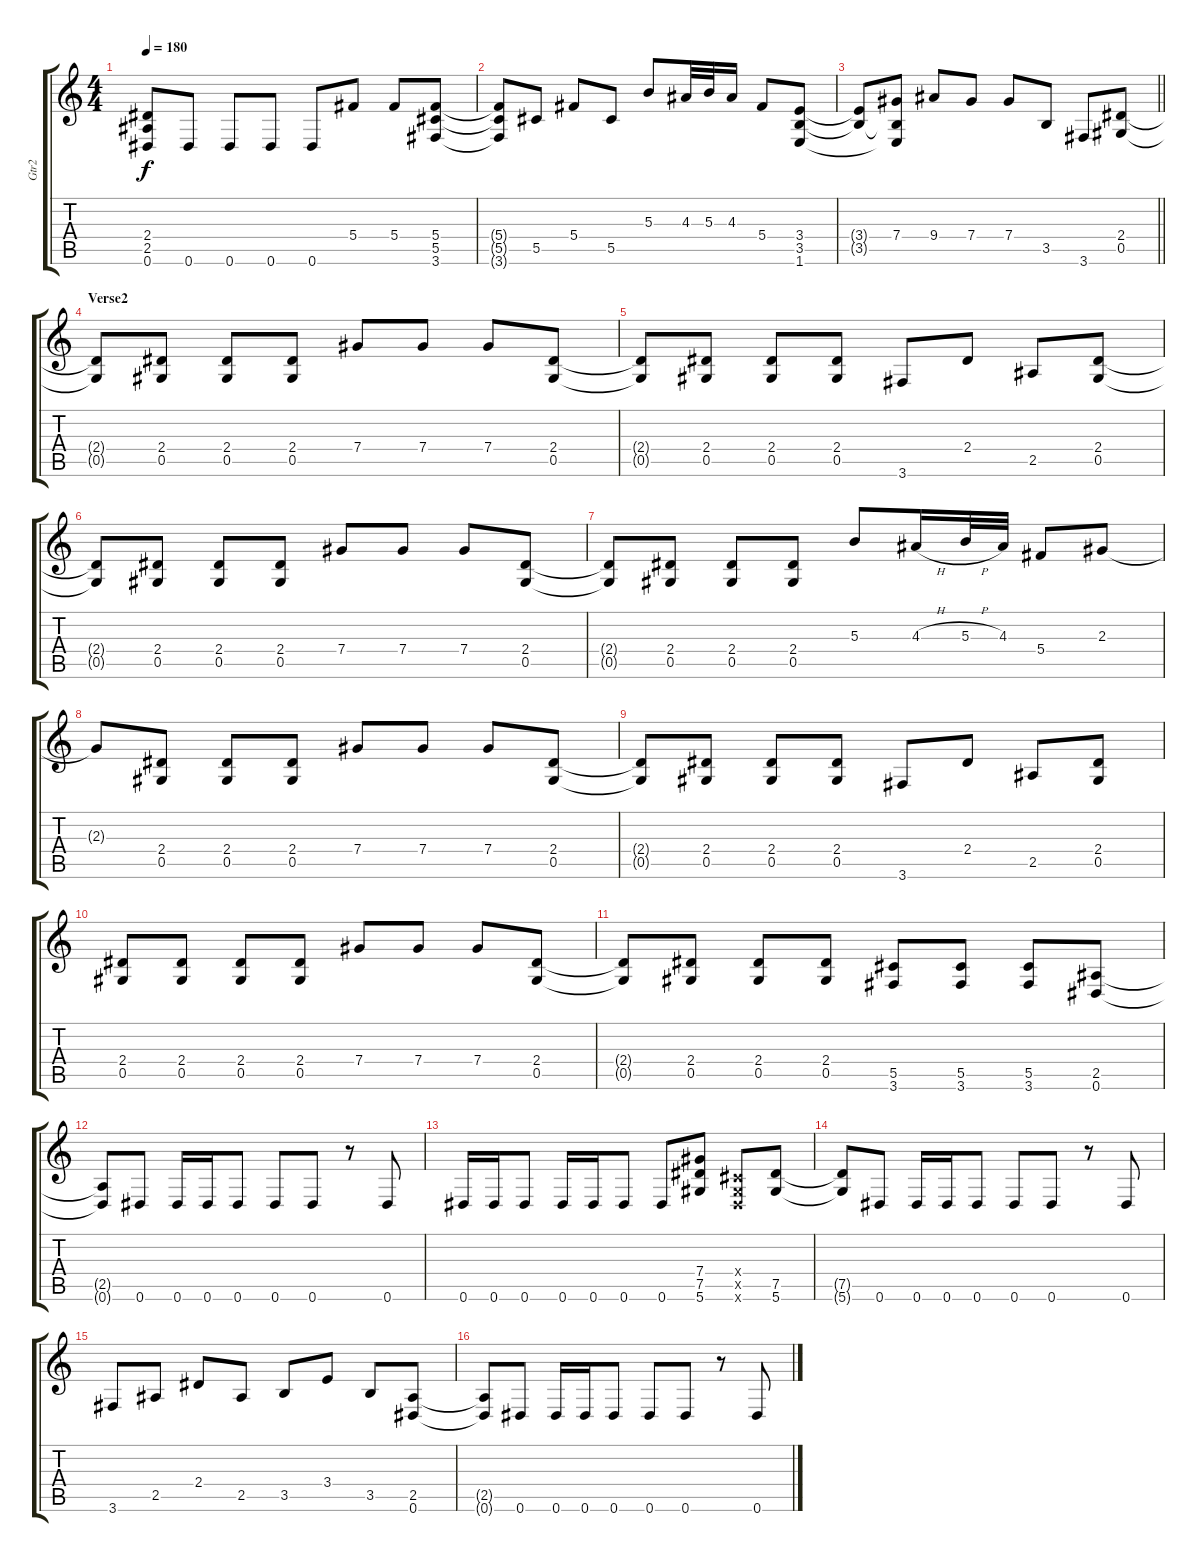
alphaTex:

\track ("Gtr2" "Gtr2") {instrument distortionguitar}
\staff {score tabs}
\tuning (Eb4 Bb3 Gb3 Db3 Ab2 Eb2) {hide}
\ts (4 4)
\tempo 180
\clef g2
\ks c
(2.4{t} 2.5{t} 0.6{t}).8{dy f} 0.6.8 0.6.8 0.6.8 0.6.8 5.4.8 5.4.8 (5.4 5.5 3.6).8 |
(5.4{t} 5.5{t} 3.6{t}).8 5.5.8 5.4.8 5.5.8 5.3.8 4.3.32 5.3.32 4.3.16 5.4.8 (3.4 3.5 1.6).8 |
\barLineRight lightlight
(3.4{t} 3.5{t}).8 (7.4 3.5{t} 1.6{t}).8 9.4.8 7.4.8 7.4.8 3.5.8 3.6.8 (2.4 0.5).8 |
\section ("" "Verse2")
(2.4{t} 0.5{t}).8 (2.4 0.5).8 (2.4 0.5).8 (2.4 0.5).8 7.4.8 7.4.8 7.4.8 (2.4 0.5).8 |
(2.4{t} 0.5{t}).8 (2.4 0.5).8 (2.4 0.5).8 (2.4 0.5).8 3.6.8 2.4.8 2.5.8 (2.4 0.5).8 |
(2.4{t} 0.5{t}).8 (2.4 0.5).8 (2.4 0.5).8 (2.4 0.5).8 7.4.8 7.4.8 7.4.8 (2.4 0.5).8 |
(2.4{t} 0.5{t}).8 (2.4 0.5).8 (2.4 0.5).8 (2.4 0.5).8 5.3.8 4.3{h}.16 5.3{h}.32 4.3.32 5.4.8 2.3.8 |
2.3{t}.8 (2.4 0.5).8 (2.4 0.5).8 (2.4 0.5).8 7.4.8 7.4.8 7.4.8 (2.4 0.5).8 |
(2.4{t} 0.5{t}).8 (2.4 0.5).8 (2.4 0.5).8 (2.4 0.5).8 3.6.8 2.4.8 2.5.8 (2.4 0.5).8 |
(2.4 0.5).8 (2.4 0.5).8 (2.4 0.5).8 (2.4 0.5).8 7.4.8 7.4.8 7.4.8 (2.4 0.5).8 |
(2.4{t} 0.5{t}).8 (2.4 0.5).8 (2.4 0.5).8 (2.4 0.5).8 (5.5 3.6).8 (5.5 3.6).8 (5.5 3.6).8 (2.5 0.6).8 |
(2.5{t} 0.6{t}).8 0.6.8 0.6.16 0.6.16 0.6.8 0.6.8 0.6.8 r.8 0.6.8 |
0.6.16 0.6.16 0.6.8 0.6.16 0.6.16 0.6.8 0.6.8 (7.4 7.5 5.6).8 (0.4{x} 0.5{x} 0.6{x}).8 (7.5 5.6).8 |
(7.5{t} 5.6{t}).8 0.6.8 0.6.16 0.6.16 0.6.8 0.6.8 0.6.8 r.8 0.6.8 |
3.6.8 2.5.8 2.4.8 2.5.8 3.5.8 3.4.8 3.5.8 (2.5 0.6).8 |
(2.5{t} 0.6{t}).8 0.6.8 0.6.16 0.6.16 0.6.8 0.6.8 0.6.8 r.8 0.6.8
